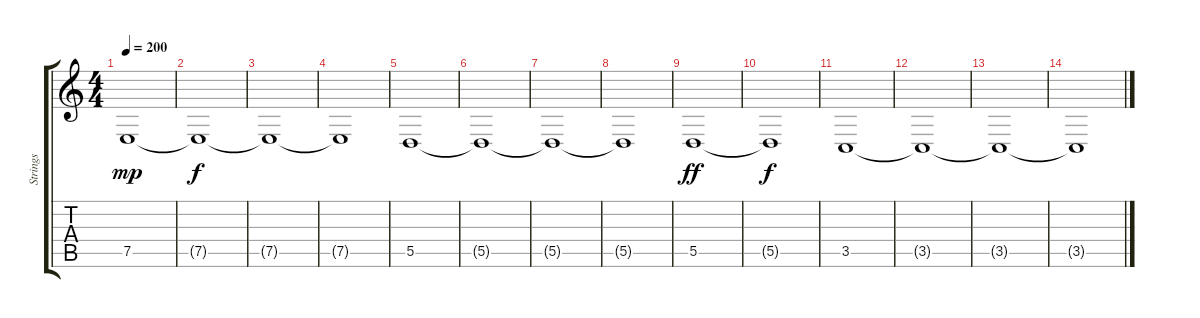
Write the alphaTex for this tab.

\track ("Strings" "Strings") {instrument stringensemble1}
\staff {score tabs}
\tuning (E4 B3 G3 D3 A2 E2) {hide}
\ts (4 4)
\tempo 200
\clef g2
\ks c
7.5.1{dy mp} |
7.5{t}.1{dy f} |
7.5{t}.1 |
7.5{t}.1 |
5.5.1 |
5.5{t}.1 |
5.5{t}.1 |
5.5{t}.1 |
5.5.1{dy ff} |
5.5{t}.1{dy f} |
3.5.1 |
3.5{t}.1 |
3.5{t}.1{volume 0} |
3.5{t}.1
